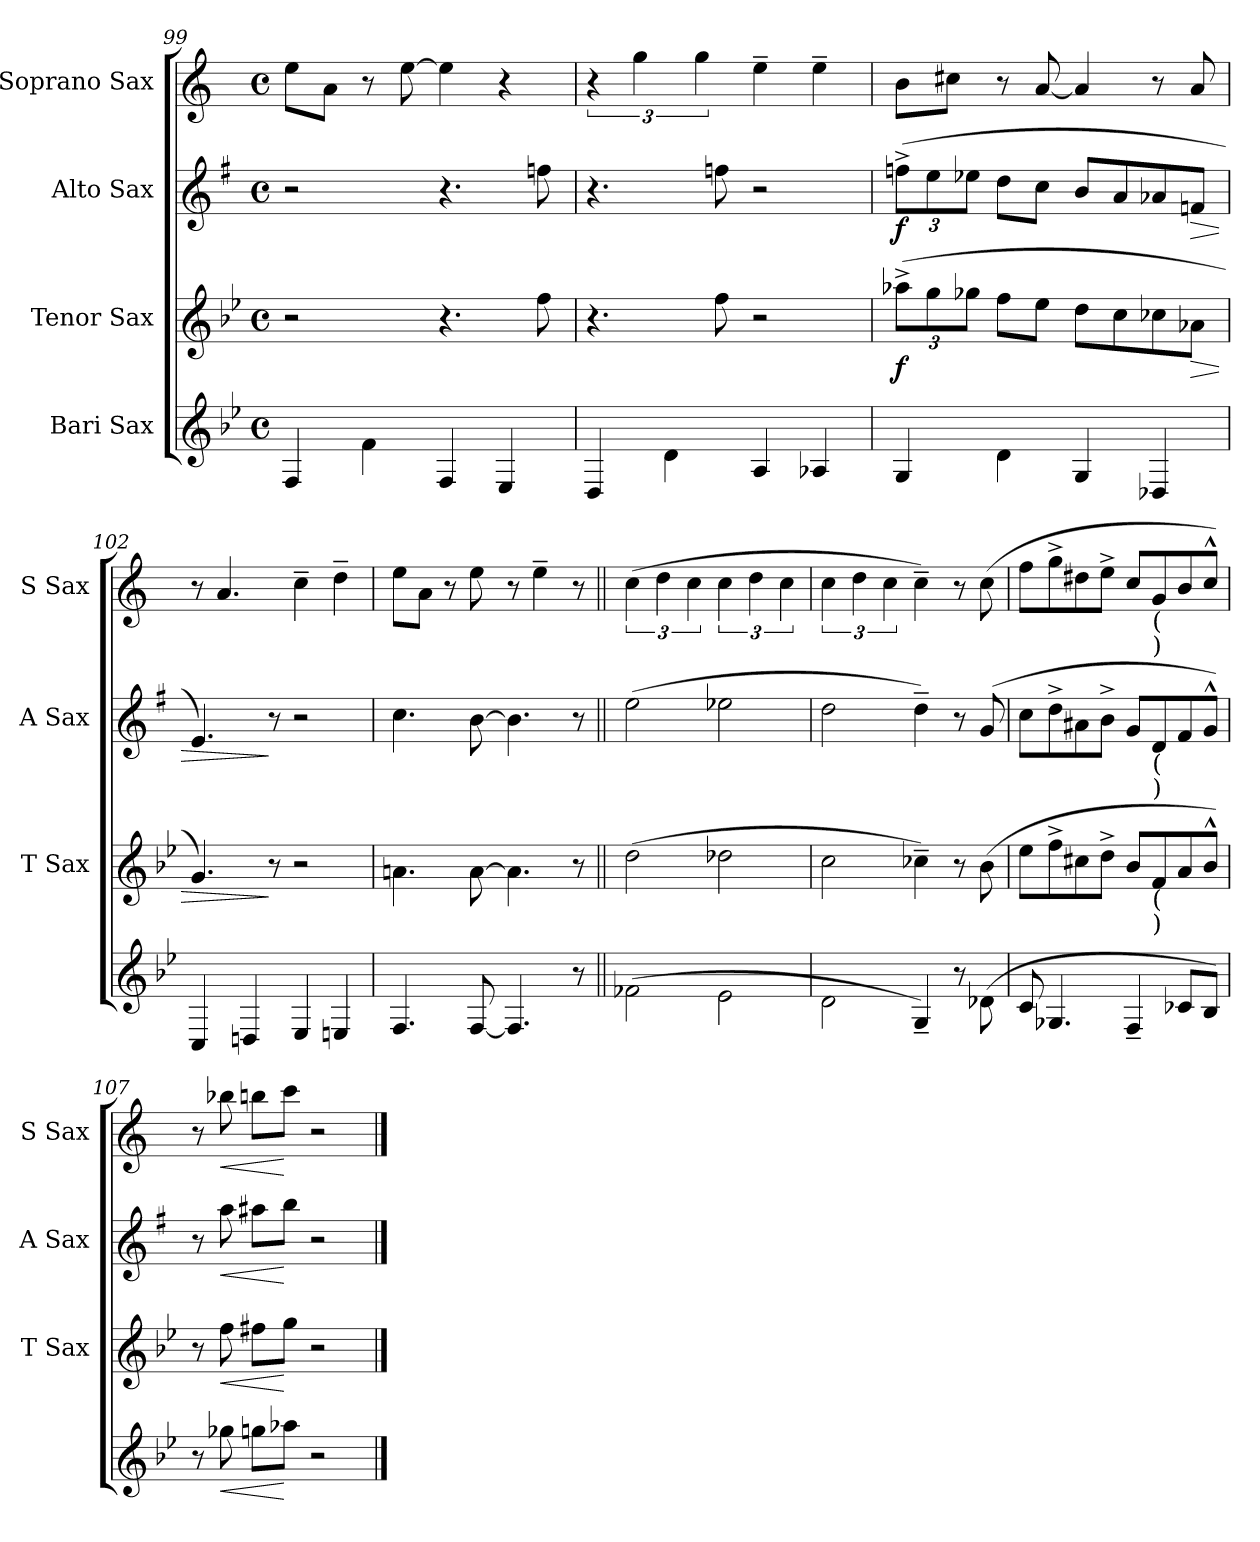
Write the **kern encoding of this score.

**kern	**dynam	**kern	**dynam	**kern	**dynam	**kern	**dynam
*part4	*part4	*part3	*part3	*part2	*part2	*part1	*part1
*staff4	*staff4	*staff3	*staff3	*staff2	*staff2	*staff1	*staff1
*I"Bari Sax	*	*I"Tenor Sax	*	*I"Alto Sax	*	*I"Soprano Sax	*
*	*	*I'T Sax	*	*I'A Sax	*	*I'S Sax	*
!!LO:PB:g=z
*clefG2	*	*clefG2	*	*clefG2	*	*clefG2	*
*ITrd12c21	*	*ITrd8c14	*	*ITrd5c9	*	*ITrd1c2	*
*k[b-e-]	*	*k[b-e-]	*	*k[b-e-]	*	*k[b-e-]	*
*B-:	*	*B-:	*	*B-:	*	*B-:	*
*M4/4	*	*M4/4	*	*M4/4	*	*M4/4	*
*met(c)	*	*met(c)	*	*met(c)	*	*met(c)	*
=99	=99	=99	=99	=99	=99	=99	=99
4FF/	.	2r	.	2r	.	8dd\L	.
.	.	.	.	.	.	8g\J	.
4F\	.	.	.	.	.	8r	.
.	.	.	.	.	.	[8dd\	.
4FF/	.	4.r	.	4.r	.	4dd\]	.
4EE-/	.	.	.	.	.	4r	.
.	.	8f\	.	8a-X\	.	.	.
=100	=100	=100	=100	=100	=100	=100	=100
4DD/	.	4.r	.	4.r	.	6r	.
.	.	.	.	.	.	6ff\	.
4D\	.	.	.	.	.	.	.
.	.	.	.	.	.	6ff\	.
.	.	8f\	.	8a-X\	.	.	.
4AA/	.	2r	.	2r	.	4dd~>\	.
4AA-X/	.	.	.	.	.	4dd~>\	.
=101	=101	=101	=101	=101	=101	=101	=101
!	!	!	!LO:DY:b	!	!LO:DY:b	!	!
4GG/	.	(>12a-X^>\L	f	(>12a-X^>\L	f	8a\L	.
.	.	12g\	.	12g\	.	.	.
.	.	.	.	.	.	8bn\J	.
.	.	12g-X\J	.	12g-X\J	.	.	.
4D\	.	8f\L	.	8f\L	.	8r	.
.	.	8e-\J	.	8e-\J	.	[8g/	.
4GG/	.	8d\L	.	8d/L	.	4g/]	.
.	.	8c\	.	8c/	.	.	.
4DD-X/	.	8c-X\	.	8c-X/	.	8r	.
!	!	!	!LO:HP:b	!	!LO:HP:b	!	!
.	.	8A-X\J	>	8A-X/J	>	8g/	.
=102	=102	=102	=102	=102	=102	=102	=102
4CC/	.	4.G/)	.	4.G/)	.	8r	.
.	.	.	.	.	.	4.g/	.
4DDn/	.	.	.	.	.	.	.
.	.	8r	]	8r	]	.	.
4EE-/	.	2r	.	2r	.	4b-~>\	.
4EEn/	.	.	.	.	.	4cc~>\	.
=103	=103	=103	=103	=103	=103	=103	=103
4.FF/	.	4.An\	.	4.e-\	.	8dd\L	.
.	.	.	.	.	.	8g\J	.
.	.	.	.	.	.	8r	.
[8FF/	.	[8A\	.	[8d\	.	8dd\	.
4.FF/]	.	4.A\]	.	4.d\]	.	8r	.
.	.	.	.	.	.	4dd~>\	.
8r	.	8r	.	8r	.	8r	.
!!LO:LB:g=z
=104||	=104||	=104||	=104||	=104||	=104||	=104||	=104||
(>2F-X\	.	(>2d\	.	(>2g\	.	(>6b-\	.
.	.	.	.	.	.	6cc\	.
.	.	.	.	.	.	6b-\	.
2E-\	.	2d-X\	.	2g-X\	.	6b-\	.
.	.	.	.	.	.	6cc\	.
.	.	.	.	.	.	6b-\	.
=105	=105	=105	=105	=105	=105	=105	=105
2D\	.	2c\	.	2f\	.	6b-\	.
.	.	.	.	.	.	6cc\	.
.	.	.	.	.	.	6b-\	.
4GG~</)	.	4c-X~>\)	.	4f~>\)	.	4b-~>\)	.
8r	.	8r	.	8r	.	8r	.
(>8D-X\	.	(>8B-\	.	(8B-/	.	(>8b-\	.
=106	=106	=106	=106	=106	=106	=106	=106
8C/	.	8e-\L	.	8e-\L	.	8ee-\L	.
4.GG-X/	.	8f^>\	.	8f^>\	.	8ff^>\	.
.	.	8c#X\	.	8c#X\	.	8cc#X\	.
.	.	8d^>\J	.	8d^>\J	.	8dd^>\J	.
4FF~</	.	8B-/L	.	8B-/L	.	8b-/L	.
!	!	!	!	!	!	!LO:TX:b:t=(	!
!	!	!	!	!	!	!LO:TX:b:t=)	!
!	!	!	!	!LO:TX:b:t=(	!	!	!
!	!	!	!	!LO:TX:b:t=)	!	!	!
!	!	!LO:TX:b:t=(	!	!	!	!	!
!	!	!LO:TX:b:t=)	!	!	!	!	!
.	.	8F/	.	8F/	.	8f/	.
8C-X/L	.	8A/	.	8A/	.	8a/	.
8BB-/J)	.	8B-^^>/J)	.	8B-^^>/J)	.	8b-^^>/J)	.
=107	=107	=107	=107	=107	=107	=107	=107
8r	.	8r	.	8r	.	8r	.
!	!LO:HP:b	!	!LO:HP:b	!	!LO:HP:b	!	!LO:HP:b
8g-X\	<	8f\	<	8cc\	<	8aa-X\	<
8gn\L	.	8f#X\L	.	8cc#X\L	.	8aan\L	.
8a-X\J	[	8g\J	[	8dd\J	[	8bb-\J	[
2r	.	2r	.	2r	.	2r	.
==	==	==	==	==	==	==	==
*-	*-	*-	*-	*-	*-	*-	*-
